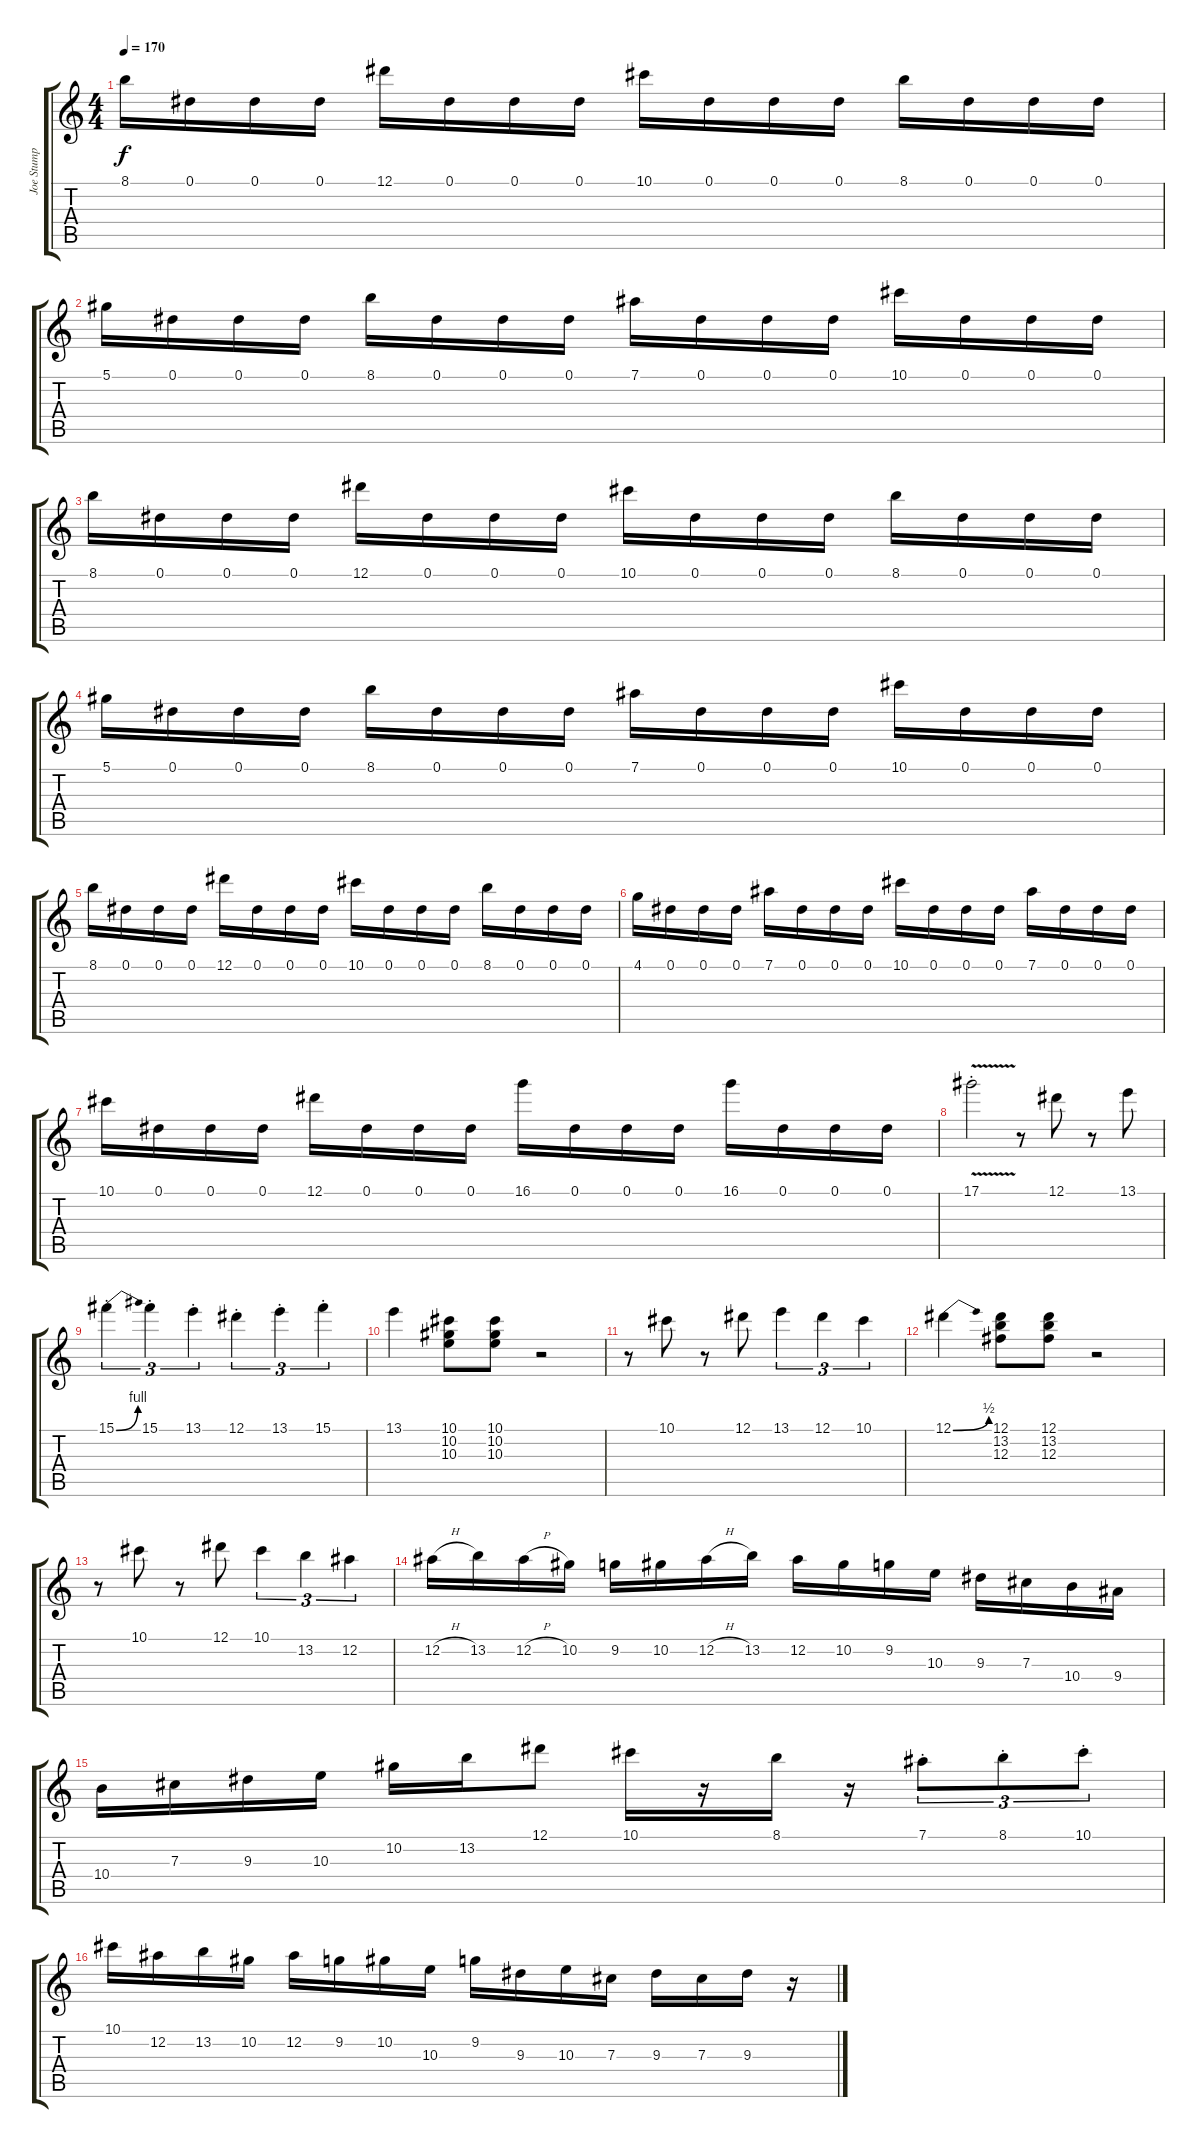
\track ("Joe Stump" "Joe Stump") {instrument acousticguitarnylon}
\staff {score tabs}
\tuning (Eb4 Bb3 Gb3 Db3 Ab2 Eb2) {hide}
\ts (4 4)
\tempo 170
\clef g2
\ks c
8.1.16{dy f} 0.1.16 0.1.16 0.1.16 12.1.16 0.1.16 0.1.16 0.1.16 10.1.16 0.1.16 0.1.16 0.1.16 8.1.16 0.1.16 0.1.16 0.1.16 |
5.1.16 0.1.16 0.1.16 0.1.16 8.1.16 0.1.16 0.1.16 0.1.16 7.1.16 0.1.16 0.1.16 0.1.16 10.1.16 0.1.16 0.1.16 0.1.16 |
8.1.16 0.1.16 0.1.16 0.1.16 12.1.16 0.1.16 0.1.16 0.1.16 10.1.16 0.1.16 0.1.16 0.1.16 8.1.16 0.1.16 0.1.16 0.1.16 |
5.1.16 0.1.16 0.1.16 0.1.16 8.1.16 0.1.16 0.1.16 0.1.16 7.1.16 0.1.16 0.1.16 0.1.16 10.1.16 0.1.16 0.1.16 0.1.16 |
8.1.16 0.1.16 0.1.16 0.1.16 12.1.16 0.1.16 0.1.16 0.1.16 10.1.16 0.1.16 0.1.16 0.1.16 8.1.16 0.1.16 0.1.16 0.1.16 |
4.1.16 0.1.16 0.1.16 0.1.16 7.1.16 0.1.16 0.1.16 0.1.16 10.1.16 0.1.16 0.1.16 0.1.16 7.1.16 0.1.16 0.1.16 0.1.16 |
10.1.16 0.1.16 0.1.16 0.1.16 12.1.16 0.1.16 0.1.16 0.1.16 16.1.16 0.1.16 0.1.16 0.1.16 16.1.16 0.1.16 0.1.16 0.1.16 |
17.1{v st}.2 r.8 12.1.8 r.8 13.1.8 |
15.1{be (bend 0 0 60 4) st}.4{tu (3 2)} 15.1{st}.4{tu (3 2)} 13.1{st}.4{tu (3 2)} 12.1{st}.4{tu (3 2)} 13.1{st}.4{tu (3 2)} 15.1{st}.4{tu (3 2)} |
13.1.4 (10.1 10.2 10.3).8 (10.1 10.2 10.3).8 r.2 |
r.8 10.1.8 r.8 12.1.8 13.1.4{tu (3 2)} 12.1.4{tu (3 2)} 10.1.4{tu (3 2)} |
12.1{be (bend 0 0 60 2)}.4 (12.1 13.2 12.3).8 (12.1 13.2 12.3).8 r.2 |
r.8 10.1.8 r.8 12.1.8 10.1.4{tu (3 2)} 13.2.4{tu (3 2)} 12.2.4{tu (3 2)} |
12.2{h}.16 13.2.16 12.2{h}.16 10.2.16 9.2.16 10.2.16 12.2{h}.16 13.2.16 12.2.16 10.2.16 9.2.16 10.3.16 9.3.16 7.3.16 10.4.16 9.4.16 |
10.4.16 7.3.16 9.3.16 10.3.16 10.2.16 13.2.16 12.1.8 10.1.16 r.16 8.1.16 r.16 7.1{st}.8{tu (3 2)} 8.1{st}.8{tu (3 2)} 10.1{st}.8{tu (3 2)} |
10.1.16 12.2.16 13.2.16 10.2.16 12.2.16 9.2.16 10.2.16 10.3.16 9.2.16 9.3.16 10.3.16 7.3.16 9.3.16 7.3.16 9.3.16 r.16
